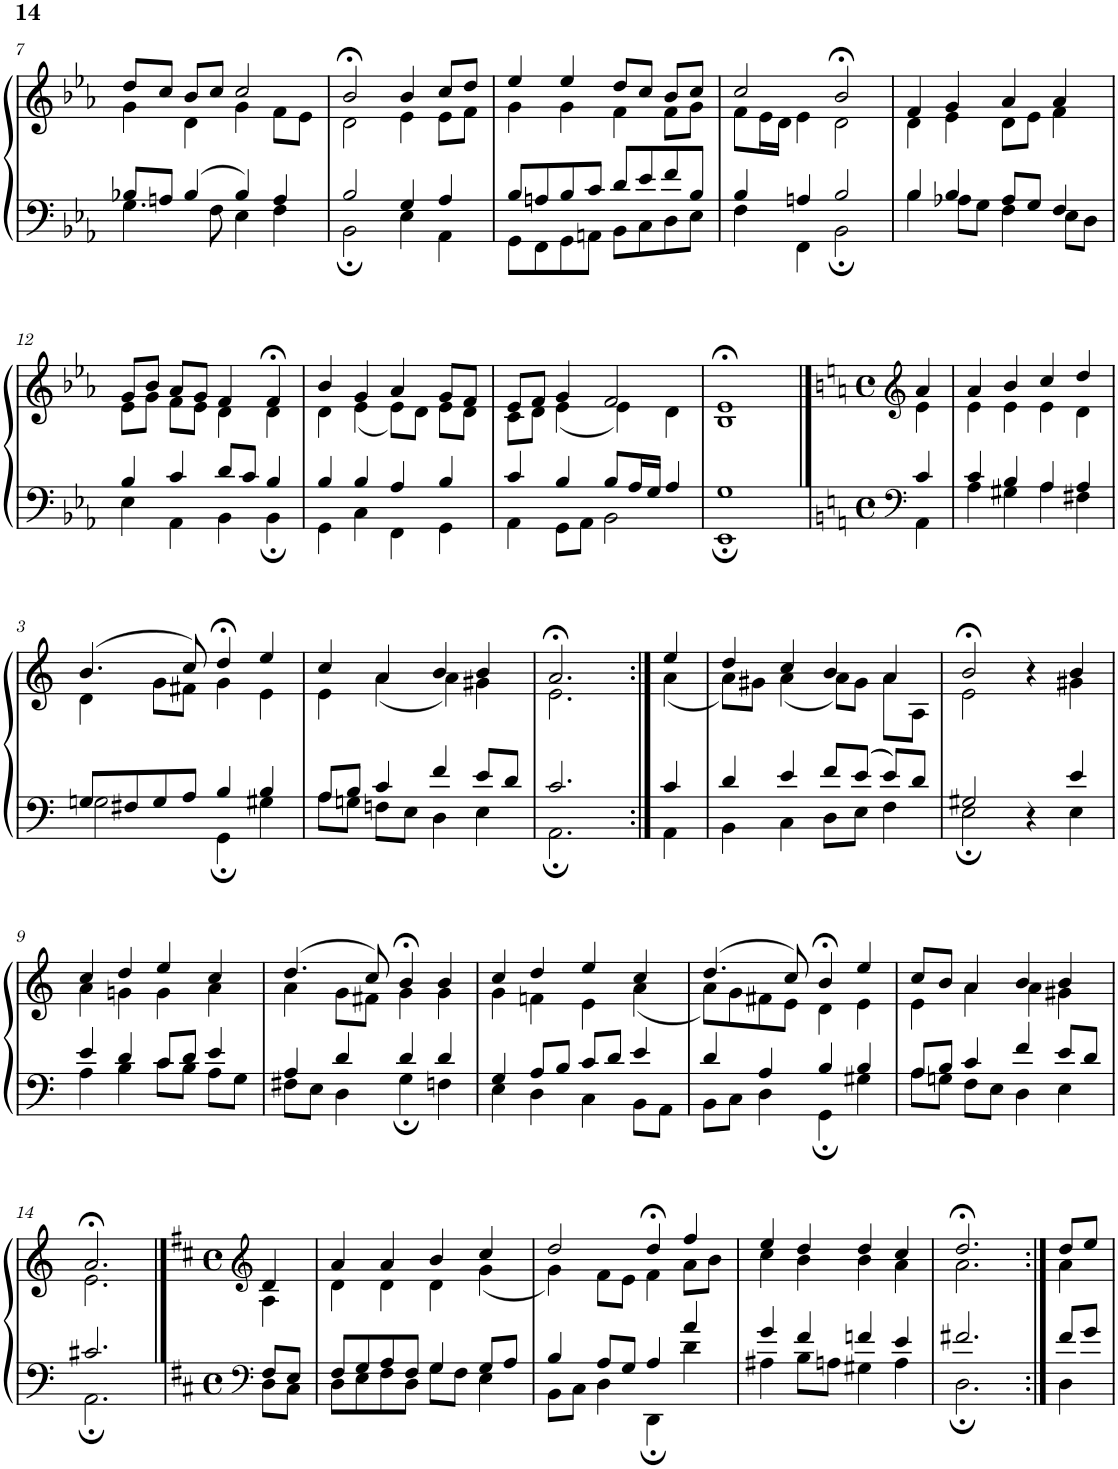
**kern	**kern
*part1	*part1
*staff2	*staff1
*I"Piano	*
*I'Pno	*
!!LO:PB:g=z
*clefF4	*clefG2
*k[b-e-a-]	*k[b-e-a-]
*M4/4	*M4/4
*met(c)	*met(c)
=7	=7
*^	*^
8B-X/L	4.G\	8dd/L	4g\
8An/J	.	8cc/J	.
4B-/	.	8b-/L	4d\
.	8F\	8cc/J	.
4B-/	4E-\	2cc/	4g\
4A/	4F\	.	8f\L
.	.	.	8e-\J
=8	=8	=8	=8
2B-/	2BB-;\	2b-;</	2d\
4G/	4E-\	4b-/	4e-\
4A-/	4AA-\	8cc/L	8e-\L
.	.	8dd/J	8f\J
=9	=9	=9	=9
8B-/L	8GG\L	4ee-/	4g\
8An/	8FF\	.	.
8B-/	8GG\	4ee-/	4g\
8c/J	8AAn\J	.	.
8d/L	8BB-\L	8dd/L	4f\
8e-/	8C\	8cc/J	.
8f/	8D\	8b-/L	8f\L
8B-/J	8E-\J	8cc/J	8g\J
=10	=10	=10	=10
4B-/	4F\	2cc/	8f\L
.	.	.	16e-\L
.	.	.	16d\JJ
4An/	4FF\	.	4e-\
2B-/	2BB-;\	2b-;</	2d\
=11	=11	=11	=11
4B-/	4B-\	4f/	4d\
4B-/	8A-X\L	4g/	4e-\
.	8G\J	.	.
8A-/L	4F\	4a-/	8d\L
8G/J	.	.	8e-\J
4F/	8E-\L	4a-/	4f\
.	8D\J	.	.
!!LO:LB:g=z	!!
=12	=12	=12	=12
4B-/	4E-\	8g/L	8e-\L
.	.	8b-/J	8g\J
4c/	4AA-\	8a-/L	8f\L
.	.	8g/J	8e-\J
8d/L	4BB-\	4f/	4d\
8c/J	.	.	.
4B-/	4BB-;\	4f;</	4d\
=13	=13	=13	=13
4B-/	4GG\	4b-/	4d\
4B-/	4C\	4g/	(<4e-\
4A-/	4FF\	4a-/	8e-\L)
.	.	.	8d\J
4B-/	4GG\	8g/L	8e-\L
.	.	8f/J	8d\J
=14	=14	=14	=14
4c/	4AA-\	8e-/L	8c\L
.	.	8f/J	8d\J
4B-/	8GG\L	4g/	(<4e-\
.	8AA-\J	.	.
8B-/L	2BB-\	2f/	4e-\)
16A-/L	.	.	.
16G/JJ	.	.	.
4A-/	.	.	4d\
=15	=15	=15	=15
1G	1EE-;	1e-;<	1B-
==1	==1	==1	==1
*clefF4	*	*clefG2	*
*k[]	*	*k[]	*
*M4/4	*	*M4/4	*
*met(c)	*	*met(c)	*
4c/	4AA\	4a/	4e\
=2	=2	=2	=2
4c/	4A\	4a/	4e\
4B/	4G#X\	4b/	4e\
4A/	4A\	4cc/	4e\
4A/	4F#X\	4dd/	4d\
!!LO:LB:g=z	!!
=3	=3	=3	=3
8Gn/L	2G\	(>4.b/	4d\
8F#X/	.	.	.
8G/	.	.	8g\L
8A/J	.	8cc/)	8f#X\J
4B/	4GG;\	4dd;</	4g\
4B/	4G#X\	4ee/	4e\
=4	=4	=4	=4
8A/L	8A\L	4cc/	4e\
8B/J	8Gn\J	.	.
4c/	8Fn\L	4a/	(<4a\
.	8E\J	.	.
4f/	4D\	4b/	4a\)
8e/L	4E\	4b/	4g#X\
8d/J	.	.	.
=5	=5	=5	=5
2.c/	2.AA;\	2.a;</	2.e\
=6:|!	=6:|!	=6:|!	=6:|!
4c/	4AA\	4ee/	(<4a\
=7	=7	=7	=7
4d/	4BB\	4dd/	8a\L)
.	.	.	8g#X\J
4e/	4C\	4cc/	(<4a\
8f/L	8D\L	4b/	8a\L)
8e/J	8E\J	.	8g#\J
8e/L	4F\	4a/	8a\L
8d/J	.	.	8A\J
=8	=8	=8	=8
2G#X/	2E;\	2b;</	2e\
4r	4ryy	4r	4ryy
4e/	4E\	4b/	4g#X\
!!LO:LB:g=z	!!
=9	=9	=9	=9
4e/	4A\	4cc/	4a\
4d/	4B\	4dd/	4gn\
8c/L	8c\L	4ee/	4g\
8d/J	8B\J	.	.
4e/	8A\L	4cc/	4a\
.	8G\J	.	.
=10	=10	=10	=10
4A/	8F#X\L	(>4.dd/	4a\
.	8E\J	.	.
4d/	4D\	.	8g\L
.	.	8cc/)	8f#X\J
4d/	4G;\	4b;</	4g\
4d/	4Fn\	4b/	4g\
=11	=11	=11	=11
4G/	4E\	4cc/	4g\
8A/L	4D\	4dd/	4fn\
8B/J	.	.	.
8c/L	4C\	4ee/	4e\
8d/J	.	.	.
4e/	8BB\L	4cc/	(<4a\
.	8AA\J	.	.
=12	=12	=12	=12
4d/	8BB\L	(>4.dd/	8a\L)
.	8C\J	.	8g\
4A/	4D\	.	8f#X\
.	.	8cc/)	8e\J
4B/	4GG;\	4b;</	4d\
4B/	4G#X\	4ee/	4e\
=13	=13	=13	=13
8A/L	8A\L	8cc/L	4e\
8B/J	8Gn\J	8b/J	.
4c/	8F\L	4a/	4a\
.	8E\J	.	.
4f/	4D\	4b/	4a\
8e/L	4E\	4b/	4g#X\
8d/J	.	.	.
!!LO:LB:g=z	!!
=14	=14	=14	=14
2.c#X/	2.AA;\	2.a;</	2.e\
==1	==1	==1	==1
*clefF4	*	*clefG2	*
*k[f#c#]	*	*k[f#c#]	*
*M4/4	*	*M4/4	*
*met(c)	*	*met(c)	*
8F#/L	8D\L	4d/	4A\
8E/J	8C#\J	.	.
=2	=2	=2	=2
8F#/L	8D\L	4a/	4d\
8G/	8E\	.	.
8A/	8F#\	4a/	4d\
8F#/J	8D\J	.	.
4G/	8G\L	4b/	4d\
.	8F#\J	.	.
8G/L	4E\	4cc#/	(<4g\
8A/J	.	.	.
=3	=3	=3	=3
4B/	8BB\L	2dd/	4g\)
.	8C#\J	.	.
8A/L	4D\	.	8f#\L
8G/J	.	.	8e\J
4A/	4DD;\	4dd;</	4f#\
4a/	4d\	4ff#/	8a\L
.	.	.	8b\J
=4	=4	=4	=4
4g/	4A#X\	4ee/	4cc#\
4f#/	8B\L	4dd/	4b\
.	8An\J	.	.
4fn/	4G#X\	4dd/	4b\
4e/	4A\	4cc#/	4a\
=5	=5	=5	=5
2.f#X/	2.D;\	2.dd;</	2.a\
=6:|!	=6:|!	=6:|!	=6:|!
8f#/L	4D\	8dd/L	4a\
8g/J	.	8ee/J	.
*v	*v	*	*
*	*v	*v
=	=
*-	*-
